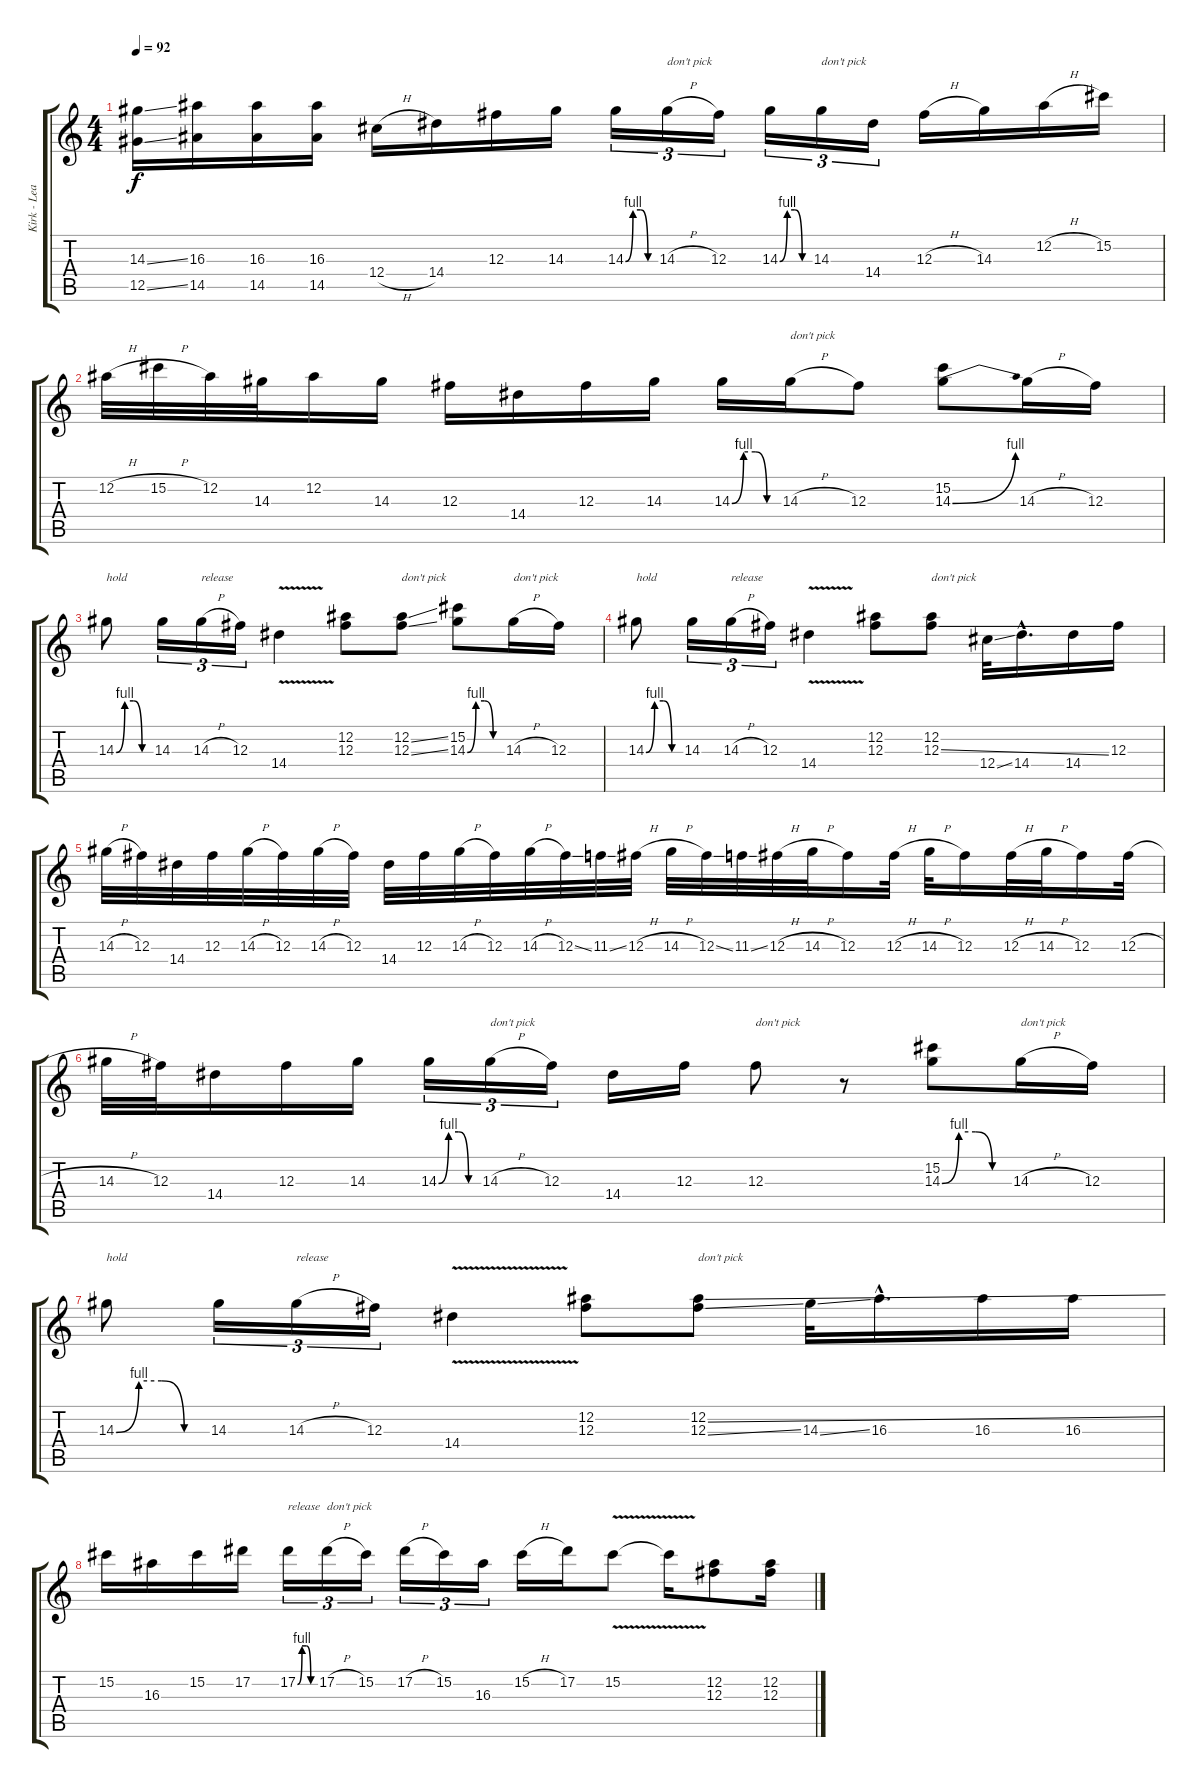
\track ("Kirk - Lead Guitar" "Kirk - Lea") {instrument distortionguitar}
\staff {score tabs}
\tuning (Eb4 Bb3 Gb3 Db3 Ab2 Eb2) {hide}
\ts (4 4)
\tempo 92
\clef g2
\ks c
(14.3{ss} 12.5{ss}).16{dy f} (16.3 14.5).16 (16.3 14.5).16 (16.3 14.5).16 12.4{h}.16 14.4.16 12.3.16 14.3.16 14.3{be (custom 0 0 15 4 30 4 45 0 60 0)}.16{tu (3 2)} 14.3{h}.16{tu (3 2) txt "don't pick"} 12.3.16{tu (3 2)} 14.3{be (custom 0 0 15 4 30 4 45 0 60 0)}.16{tu (3 2)} 14.3.16{tu (3 2) txt "don't pick"} 14.4.16{tu (3 2)} 12.3{h}.16 14.3.16 12.2{h}.16 15.2.16 |
12.2{h}.32 15.2{h}.32 12.2.32 14.3.32 12.2.16 14.3.16 12.3.16 14.4.16 12.3.16 14.3.16 14.3{be (custom 0 0 15 4 30 4 45 0 60 0)}.16 14.3{h}.16{txt "don't pick"} 12.3.8 (15.2 14.3{be (bend 0 0 60 4)}).8 14.3{h}.16 12.3.16 |
14.3{be (custom 0 0 15 4 30 4 45 0 60 0)}.8{txt "hold"} 14.3.16{tu (3 2)} 14.3{h}.16{tu (3 2) txt "release"} 12.3.16{tu (3 2)} 14.4{v}.4 (12.2 12.3).8 (12.2{ss} 12.3{ss}).8{txt "don't pick"} (15.2 14.3{be (custom 0 0 15 4 30 4 45 0 60 0)}).8 14.3{h}.16{txt "don't pick"} 12.3.16 |
14.3{be (custom 0 0 15 4 30 4 45 0 60 0)}.8{txt "hold"} 14.3.16{tu (3 2)} 14.3{h}.16{tu (3 2) txt "release"} 12.3.16{tu (3 2)} 14.4{v}.4 (12.2 12.3).8 (12.2 12.3{ss}).8{txt "don't pick"} 12.4{ss}.32 14.4{hac}.16{d} 14.4.16 12.3.16 |
14.3{h}.32 12.3.32 14.4.32 12.3.32 14.3{h}.32 12.3.32 14.3{h}.32 12.3.32 14.4.32 12.3.32 14.3{h}.32 12.3.32 14.3{h}.32 12.3{ss}.32 11.3{ss}.32 12.3{h}.32 14.3{h}.32 12.3{ss}.32 11.3{ss}.32 12.3{h}.32 14.3{h}.32 12.3.16 12.3{h}.32 14.3{h}.32 12.3.16 12.3{h}.32 14.3{h}.32 12.3.16 12.3{h}.32 |
14.3{h}.32 12.3.32 14.4.16 12.3.16 14.3.16 14.3{be (custom 0 0 15 4 30 4 45 0 60 0)}.16{tu (3 2)} 14.3{h}.16{tu (3 2) txt "don't pick"} 12.3.16{tu (3 2)} 14.4.16 12.3.16 12.3.8{txt "don't pick"} r.8 (15.2 14.3{be (custom 0 0 15 4 30 4 45 0 60 0)}).8 14.3{h}.16{txt "don't pick"} 12.3.16 |
14.3{be (custom 0 0 15 4 30 4 45 0 60 0)}.8{txt "hold"} 14.3.16{tu (3 2)} 14.3{h}.16{tu (3 2) txt "release"} 12.3.16{tu (3 2)} 14.4{v}.4 (12.2 12.3).8 (12.2{ss} 12.3{ss}).8{txt "don't pick"} 14.3{ss}.32 16.3{hac}.16{d} 16.3.16 16.3.16 |
15.2.16 16.3.16 15.2.16 17.2.16 17.2{be (custom 0 0 15 4 30 4 45 0 60 0)}.16{tu (3 2) txt "release"} 17.2{h}.16{tu (3 2) txt "don't pick"} 15.2.16{tu (3 2)} 17.2{h}.16{tu (3 2)} 15.2.16{tu (3 2)} 16.3.16{tu (3 2)} 15.2{h}.16 17.2.16 15.2{v}.8 15.2{t}.16 (12.2 12.3).8 (12.2 12.3).16
